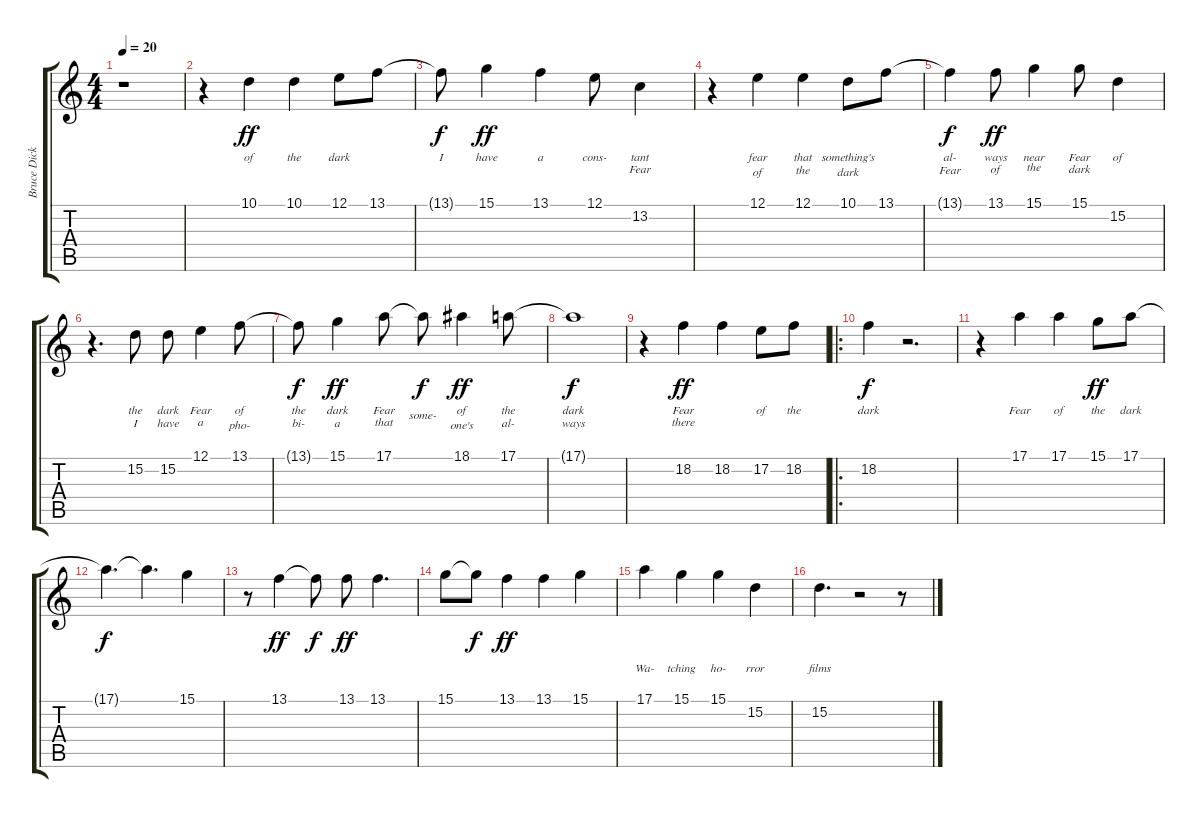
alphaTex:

\track ("Bruce Dickinson" "Bruce Dick") {instrument violin}
\staff {score tabs}
\tuning (E4 B3 G3 D3 A2 E2) {hide}
\ts (4 4)
\tempo 20
\clef g2
\ks c
r.1{dy f} |
r.4 10.1.4{lyrics (0 "") lyrics (1 "of") lyrics (2 "") lyrics (3 "") lyrics (4 "") dy ff} 10.1.4{lyrics (0 "") lyrics (1 "the") lyrics (2 "") lyrics (3 "") lyrics (4 "")} 12.1.8{lyrics (0 "") lyrics (1 "dark") lyrics (2 "") lyrics (3 "") lyrics (4 "")} 13.1.8{lyrics (0 "") lyrics (1 "") lyrics (2 "") lyrics (3 "") lyrics (4 "")} |
13.1{t}.8{lyrics (0 "") lyrics (1 "I") lyrics (2 "") lyrics (3 "") lyrics (4 "") dy f} 15.1.4{lyrics (0 "") lyrics (1 "have") lyrics (2 "") lyrics (3 "") lyrics (4 "") dy ff} 13.1.4{lyrics (0 "") lyrics (1 "a") lyrics (2 "") lyrics (3 "") lyrics (4 "")} 12.1.8{lyrics (0 "") lyrics (1 "cons-") lyrics (2 "") lyrics (3 "") lyrics (4 "")} 13.2.4{lyrics (0 "") lyrics (1 "tant") lyrics (2 "Fear") lyrics (3 "") lyrics (4 "")} |
r.4 12.1.4{lyrics (0 "") lyrics (1 "fear") lyrics (2 "of") lyrics (3 "") lyrics (4 "")} 12.1.4{lyrics (0 "") lyrics (1 "that") lyrics (2 "the") lyrics (3 "") lyrics (4 "")} 10.1.8{lyrics (0 "") lyrics (1 "something's") lyrics (2 "dark") lyrics (3 "") lyrics (4 "")} 13.1.8{lyrics (0 "") lyrics (1 "") lyrics (2 "") lyrics (3 "") lyrics (4 "")} |
13.1{t}.4{lyrics (0 "") lyrics (1 "al-") lyrics (2 "Fear") lyrics (3 "") lyrics (4 "") dy f} 13.1.8{lyrics (0 "") lyrics (1 "ways") lyrics (2 "of") lyrics (3 "") lyrics (4 "") dy ff} 15.1.4{lyrics (0 "") lyrics (1 "near") lyrics (2 "the") lyrics (3 "") lyrics (4 "")} 15.1.8{lyrics (0 "") lyrics (1 "Fear") lyrics (2 "dark") lyrics (3 "") lyrics (4 "")} 15.2.4{lyrics (0 "") lyrics (1 "of") lyrics (2 "") lyrics (3 "") lyrics (4 "")} |
r.4{d} 15.2.8{lyrics (0 "") lyrics (1 "the") lyrics (2 "I") lyrics (3 "") lyrics (4 "")} 15.2.8{lyrics (0 "") lyrics (1 "dark") lyrics (2 "have") lyrics (3 "") lyrics (4 "")} 12.1.4{lyrics (0 "") lyrics (1 "Fear") lyrics (2 "a") lyrics (3 "") lyrics (4 "")} 13.1.8{lyrics (0 "") lyrics (1 "of") lyrics (2 "pho-") lyrics (3 "") lyrics (4 "")} |
13.1{t}.8{lyrics (0 "") lyrics (1 "the") lyrics (2 "bi-") lyrics (3 "") lyrics (4 "") dy f} 15.1.4{lyrics (0 "") lyrics (1 "dark") lyrics (2 "a") lyrics (3 "") lyrics (4 "") dy ff} 17.1.8{lyrics (0 "") lyrics (1 "Fear") lyrics (2 "that") lyrics (3 "") lyrics (4 "")} 17.1{t}.8{lyrics (0 "") lyrics (1 "") lyrics (2 "some-") lyrics (3 "") lyrics (4 "") dy f} 18.1.4{lyrics (0 "") lyrics (1 "of") lyrics (2 "one's") lyrics (3 "") lyrics (4 "") dy ff} 17.1.8{lyrics (0 "") lyrics (1 "the") lyrics (2 "al-") lyrics (3 "") lyrics (4 "")} |
17.1{t}.1{lyrics (0 "") lyrics (1 "dark") lyrics (2 "ways") lyrics (3 "") lyrics (4 "") dy f} |
r.4 18.2.4{lyrics (0 "") lyrics (1 "Fear") lyrics (2 "there") lyrics (3 "") lyrics (4 "") dy ff} 18.2.4{lyrics (0 "") lyrics (1 "") lyrics (2 "") lyrics (3 "") lyrics (4 "")} 17.2.8{lyrics (0 "") lyrics (1 "of") lyrics (2 "") lyrics (3 "") lyrics (4 "")} 18.2.8{lyrics (0 "") lyrics (1 "the") lyrics (2 "") lyrics (3 "") lyrics (4 "")} |
\ro
18.2.4{lyrics (0 "") lyrics (1 "dark") lyrics (2 "") lyrics (3 "") lyrics (4 "") dy f} r.2{d} |
r.4 17.1.4{lyrics (0 "") lyrics (1 "Fear") lyrics (2 "") lyrics (3 "") lyrics (4 "")} 17.1.4{lyrics (0 "") lyrics (1 "of") lyrics (2 "") lyrics (3 "") lyrics (4 "")} 15.1.8{lyrics (0 "") lyrics (1 "the") lyrics (2 "") lyrics (3 "") lyrics (4 "") dy ff} 17.1.8{lyrics (0 "") lyrics (1 "dark") lyrics (2 "") lyrics (3 "") lyrics (4 "")} |
17.1{t}.4{d lyrics (0 "") lyrics (1 "") lyrics (2 "") lyrics (3 "") lyrics (4 "") dy f} 17.1{t}.4{d lyrics (0 "") lyrics (1 "") lyrics (2 "") lyrics (3 "") lyrics (4 "")} 15.1.4{lyrics (0 "") lyrics (1 "") lyrics (2 "") lyrics (3 "") lyrics (4 "")} |
r.8 13.1.4{lyrics (0 "") lyrics (1 "") lyrics (2 "") lyrics (3 "") lyrics (4 "") dy ff} 13.1{t}.8{lyrics (0 "") lyrics (1 "") lyrics (2 "") lyrics (3 "") lyrics (4 "") dy f} 13.1.8{lyrics (0 "") lyrics (1 "") lyrics (2 "") lyrics (3 "") lyrics (4 "") dy ff} 13.1.4{d lyrics (0 "") lyrics (1 "") lyrics (2 "") lyrics (3 "") lyrics (4 "")} |
15.1.8{lyrics (0 "") lyrics (1 "") lyrics (2 "") lyrics (3 "") lyrics (4 "")} 15.1{t}.8{lyrics (0 "") lyrics (1 "") lyrics (2 "") lyrics (3 "") lyrics (4 "") dy f} 13.1.4{lyrics (0 "") lyrics (1 "") lyrics (2 "") lyrics (3 "") lyrics (4 "") dy ff} 13.1.4{lyrics (0 "") lyrics (1 "") lyrics (2 "") lyrics (3 "") lyrics (4 "")} 15.1.4{lyrics (0 "") lyrics (1 "") lyrics (2 "") lyrics (3 "") lyrics (4 "")} |
17.1.4{lyrics (0 "") lyrics (1 "") lyrics (2 "Wa-") lyrics (3 "") lyrics (4 "")} 15.1.4{lyrics (0 "") lyrics (1 "") lyrics (2 "tching") lyrics (3 "") lyrics (4 "")} 15.1.4{lyrics (0 "") lyrics (1 "") lyrics (2 "ho-") lyrics (3 "") lyrics (4 "")} 15.2.4{lyrics (0 "") lyrics (1 "") lyrics (2 "rror") lyrics (3 "") lyrics (4 "")} |
15.2.4{d lyrics (0 "") lyrics (1 "") lyrics (2 "films") lyrics (3 "") lyrics (4 "")} r.2 r.8
